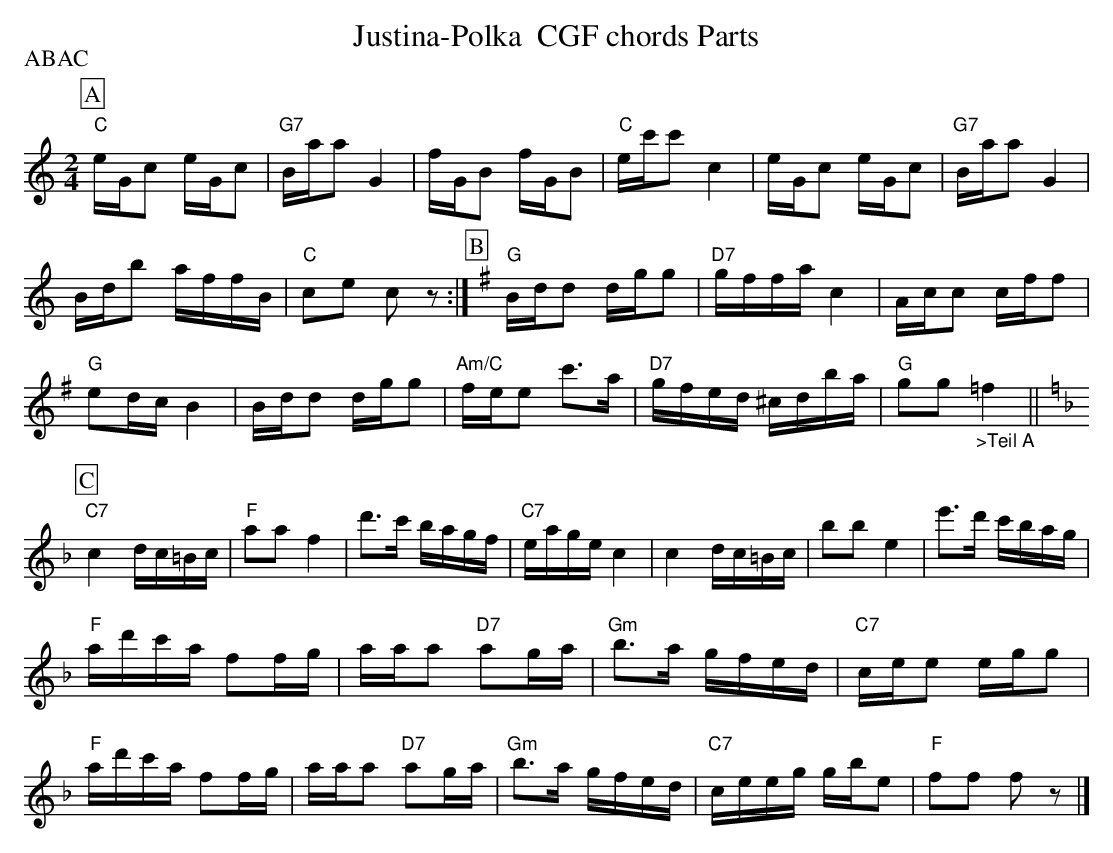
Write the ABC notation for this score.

X:1
T: Justina-Polka  CGF chords Parts
P:ABAC
M:2/4
L:1/16
K:C %%MIDI gchordon
[P:A] "C"eGc2 eGc2 | "G7"Baa2G4 | fGB2 fGB2 | "C"ec'c'2c4 | eGc2 eGc2 | "G7"Baa2G4 |
Bdb2 affB | "C"c2e2 c2z2 :|  [P:B] [K:G] "G"Bdd2 dgg2 | "D7"gffa c4 | Acc2 cff2 |
"G"e2dcB4 | Bdd2 dgg2 | "Am/C"fee2 c'3a | "D7"gfed ^cdba | "G"g2g2 "_>Teil A"=f4 || [P:C] [K:F]
"C7"c4 dc=Bc | "F"a2a2f4 | d'3c' bagf | "C7"eagec4 | c4 dc=Bc | b2b2e4 | e'3d' c'bag |
"F"ad'c'a f2fg | aaa2  "D7"a2ga | "Gm"b3a gfed | "C7"cee2 egg2 |
"F"ad'c'a f2fg | aaa2 "D7"a2ga | "Gm"b3a gfed | "C7"ceeg gbe2 | "F"f2f2 f2z2 |]
